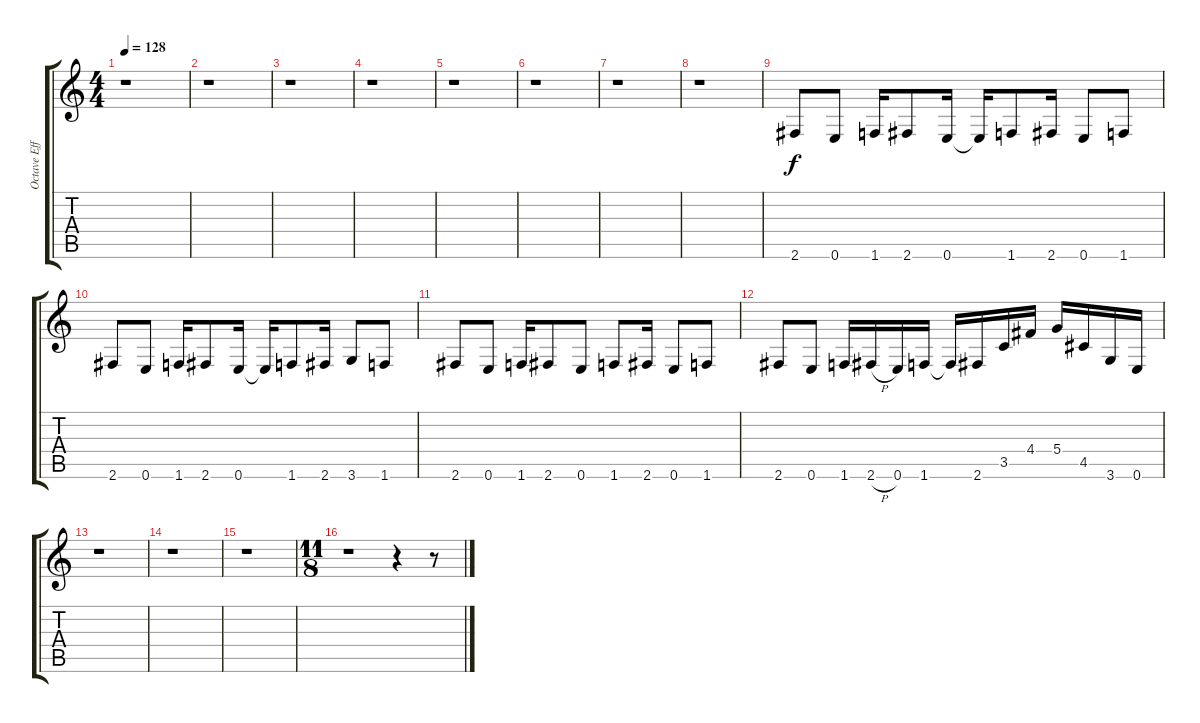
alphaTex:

\track ("Octave Effect" "Octave Eff") {instrument overdrivenguitar}
\staff {score tabs}
\tuning (E4 B3 G3 D3 A2 E2) {hide}
\ts (4 4)
\tempo 128
\clef g2
\ks c
r.1{dy f instrument overdrivenguitar} |
r.1 |
r.1 |
r.1 |
r.1 |
r.1 |
r.1 |
r.1 |
2.6.8 0.6.8 1.6.16 2.6.8 0.6.16 0.6{t}.16 1.6.8 2.6.16 0.6.8 1.6.8 |
2.6.8 0.6.8 1.6.16 2.6.8 0.6.16 0.6{t}.16 1.6.8 2.6.16 3.6.8 1.6.8 |
2.6.8 0.6.8 1.6.16 2.6.8 0.6.8 1.6.8 2.6.16 0.6.8 1.6.8 |
2.6.8 0.6.8 1.6.16 2.6{h}.16 0.6.16 1.6.16 1.6{t}.16 2.6.16 3.5.16 4.4.16 5.4.16 4.5.16 3.6.16 0.6.16 |
r.1 |
r.1 |
r.1 |
\ts (11 8)
r.1 r.4 r.8
